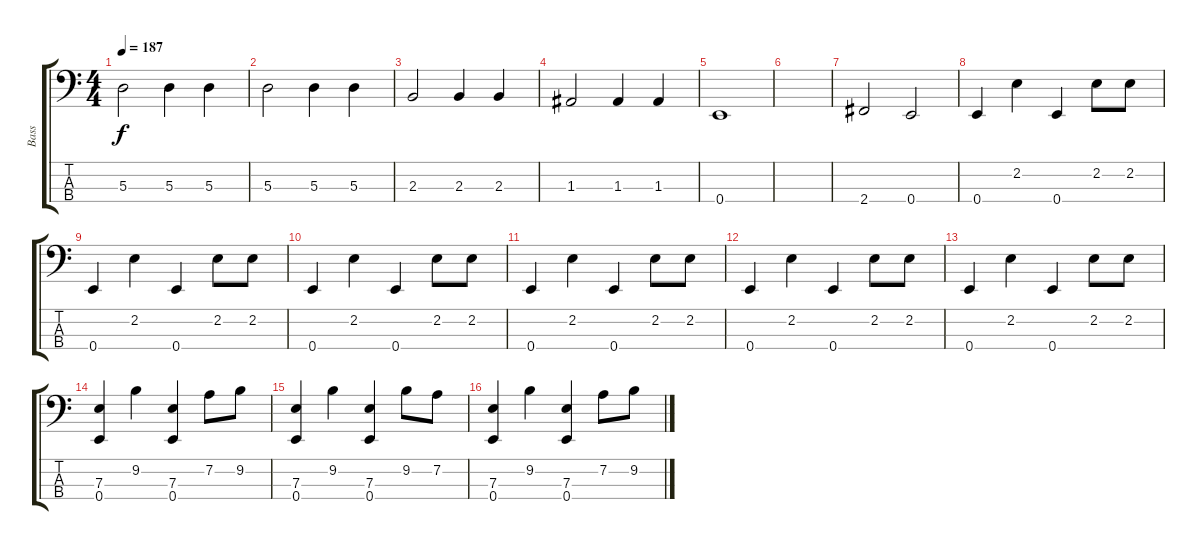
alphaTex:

\track ("Bass" "Bass") {instrument electricbasspick}
\staff {score tabs}
\tuning (G2 D2 A1 E1) {hide}
\ts (4 4)
\tempo 187
\clef f4
\ks c
5.3.2{dy f} 5.3.4 5.3.4 |
5.3.2 5.3.4 5.3.4 |
2.3.2 2.3.4 2.3.4 |
1.3.2 1.3.4 1.3.4 |
0.4.1 |
|
2.4.2 0.4.2 |
0.4.4 2.2.4 0.4.4 2.2.8 2.2.8 |
0.4.4 2.2.4 0.4.4 2.2.8 2.2.8 |
0.4.4 2.2.4 0.4.4 2.2.8 2.2.8 |
0.4.4 2.2.4 0.4.4 2.2.8 2.2.8 |
0.4.4 2.2.4 0.4.4 2.2.8 2.2.8 |
0.4.4 2.2.4 0.4.4 2.2.8 2.2.8 |
(7.3 0.4).4 9.2.4 (7.3 0.4).4 7.2.8 9.2.8 |
(7.3 0.4).4 9.2.4 (7.3 0.4).4 9.2.8 7.2.8 |
(7.3 0.4).4 9.2.4 (7.3 0.4).4 7.2.8 9.2.8
